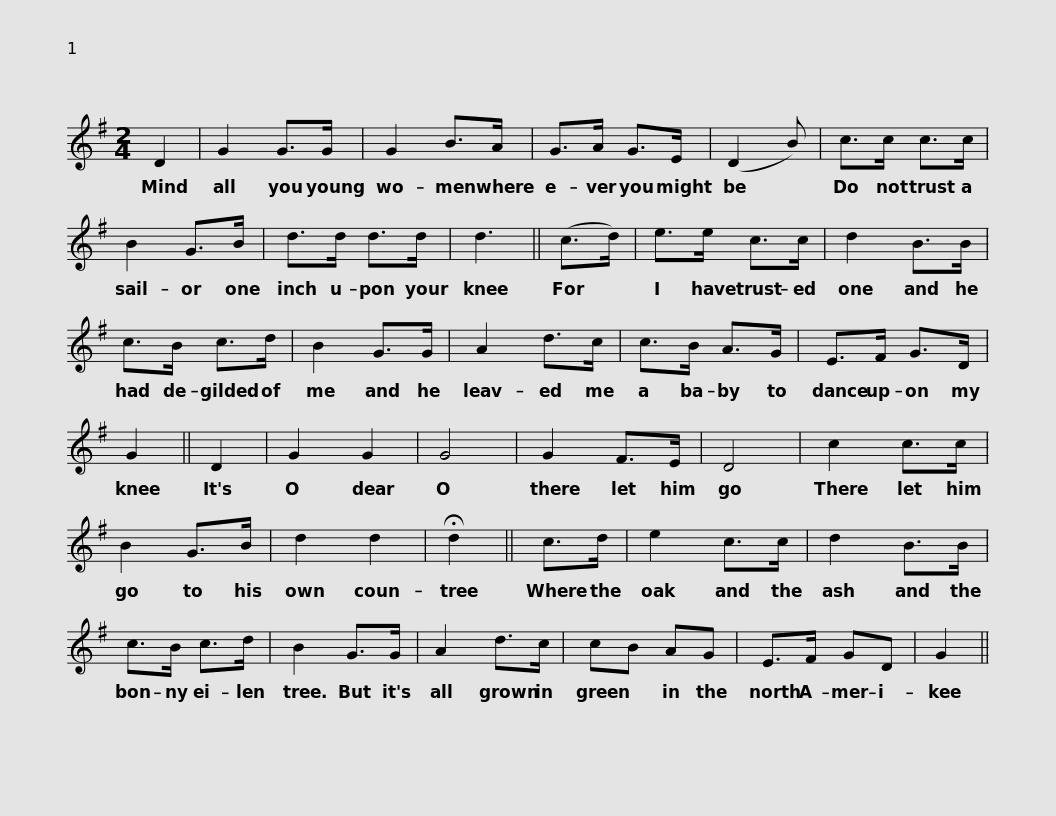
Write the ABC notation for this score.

X:1
L:1/8
M:2/4
I:linebreak $
K:G
V:1 treble
V:1
 D2 | G2 G>G | G2 B>A | G>A G>E | (D2 B) | %5
 c>c c>c | B2 G>B |$ d>d d>d | d3 || (c>d) | %10
 e>e c>c | d2 B>B | c>B c>d | B2 G>G | A2 d>c |$ %15
 c>B A>G | E>F G>D | G2 || D2 | G2 G2 | %20
 G4 | G2 F>E | D4 | c2 c>c | B2 G>B |$ %25
 d2 d2 | !fermata!d2 || c>d | e2 c>c | d2 B>B | %30
 c>B c>d | B2 G>G | A2 d>c |$ cB AG | E>F GD | %35
 G2 || %36
